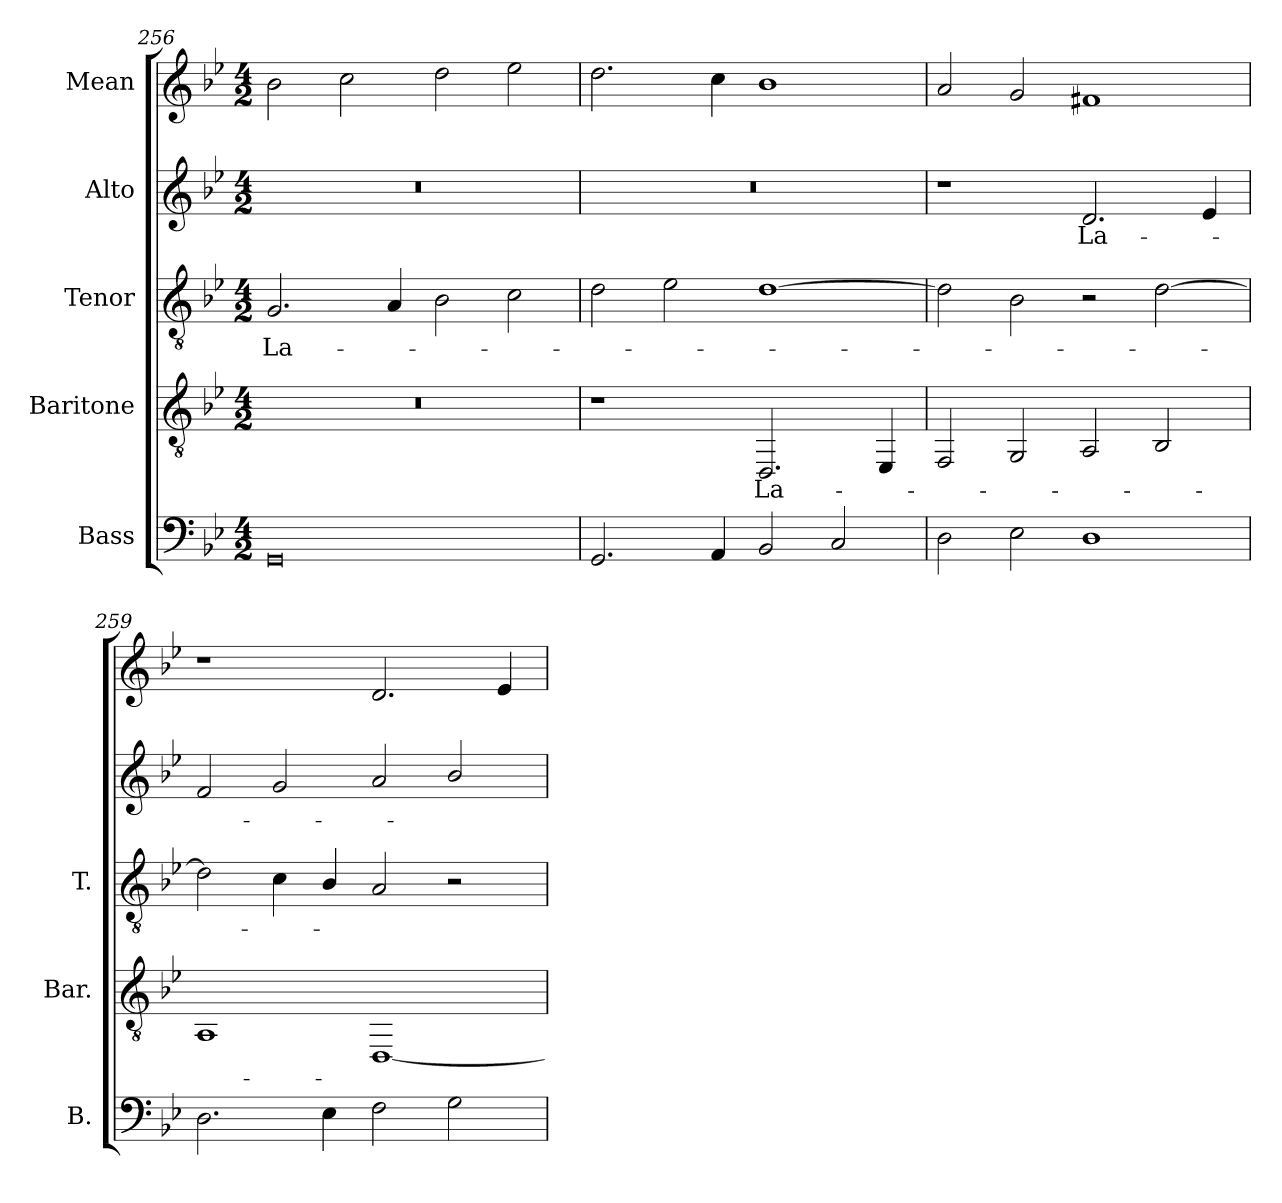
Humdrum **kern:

**kern	**kern	**text	**kern	**text	**kern	**text	**kern
*part5	*part4	*part4	*part3	*part3	*part2	*part2	*part1
*staff5	*staff4	*staff4	*staff3	*staff3	*staff2	*staff2	*staff1
*I"Bass	*I"Baritone	*	*I"Tenor	*	*I"Alto	*	*I"Mean
*I'B.	*I'Bar.	*	*I'T.	*	*	*	*
*clefF4	*clefGv2	*	*clefGv2	*	*clefG2	*	*clefG2
*	*	*	*ITrd7c12	*	*	*	*
*k[b-e-]	*k[b-e-]	*	*k[b-e-]	*	*k[b-e-]	*	*k[b-e-]
*B-:	*B-:	*	*B-:	*	*B-:	*	*B-:
*M4/2	*M4/2	*	*M4/2	*	*M4/2	*	*M4/2
=256	=256	=256	=256	=256	=256	=256	=256
!	!LO:N:vis=1	!	!	!	!	!	!
!	!	!	!	!LO:LY:b:color=#000000	!LO:N:vis=1	!	!
0GGi	0r	.	2.GGi/	La-	0r	.	2b-i\
.	.	.	.	.	.	.	2cci\
.	.	.	4AAi/	.	.	.	.
.	.	.	2BB-i\	.	.	.	2ddi\
.	.	.	2Ci\	.	.	.	2ee-i\
=257	=257	=257	=257	=257	=257	=257	=257
!	!	!	!	!	!LO:N:vis=1	!	!
2.GGi/	1r	.	2Di\	.	0r	.	2.ddi\
.	.	.	2E-i\	.	.	.	.
4AAi/	.	.	.	.	.	.	4cci\
!	!	!LO:LY:b:color=#000000	!	!	!	!	!
2BB-i/	2.DDi/	La-	[1Di	.	.	.	1b-i
2Ci/	.	.	.	.	.	.	.
.	4EE-i/	.	.	.	.	.	.
=258	=258	=258	=258	=258	=258	=258	=258
2Di\	2FFi/	.	2Di\]	.	1r	.	2ai/
2E-i\	2GGi/	.	2BB-i\	.	.	.	2gi/
!	!	!	!	!	!	!LO:LY:b:color=#000000	!
1Di	2AAi/	.	2r	.	2.di/	La-	1f#Xi
.	2BB-i/	.	[2Di\	.	.	.	.
.	.	.	.	.	4e-i/	.	.
=259	=259	=259	=259	=259	=259	=259	=259
2.Di\	1AAi	.	2Di\]	.	2fi/	.	1r
.	.	.	4Ci\	.	2gi/	.	.
4E-i\	.	.	4BB-i/	.	.	.	.
2Fi\	[1DDi	.	2AAi/	.	2ai/	.	2.di/
2Gi\	.	.	2r	.	2b-i/	.	.
.	.	.	.	.	.	.	4e-i/
=	=	=	=	=	=	=	=
*-	*-	*-	*-	*-	*-	*-	*-
